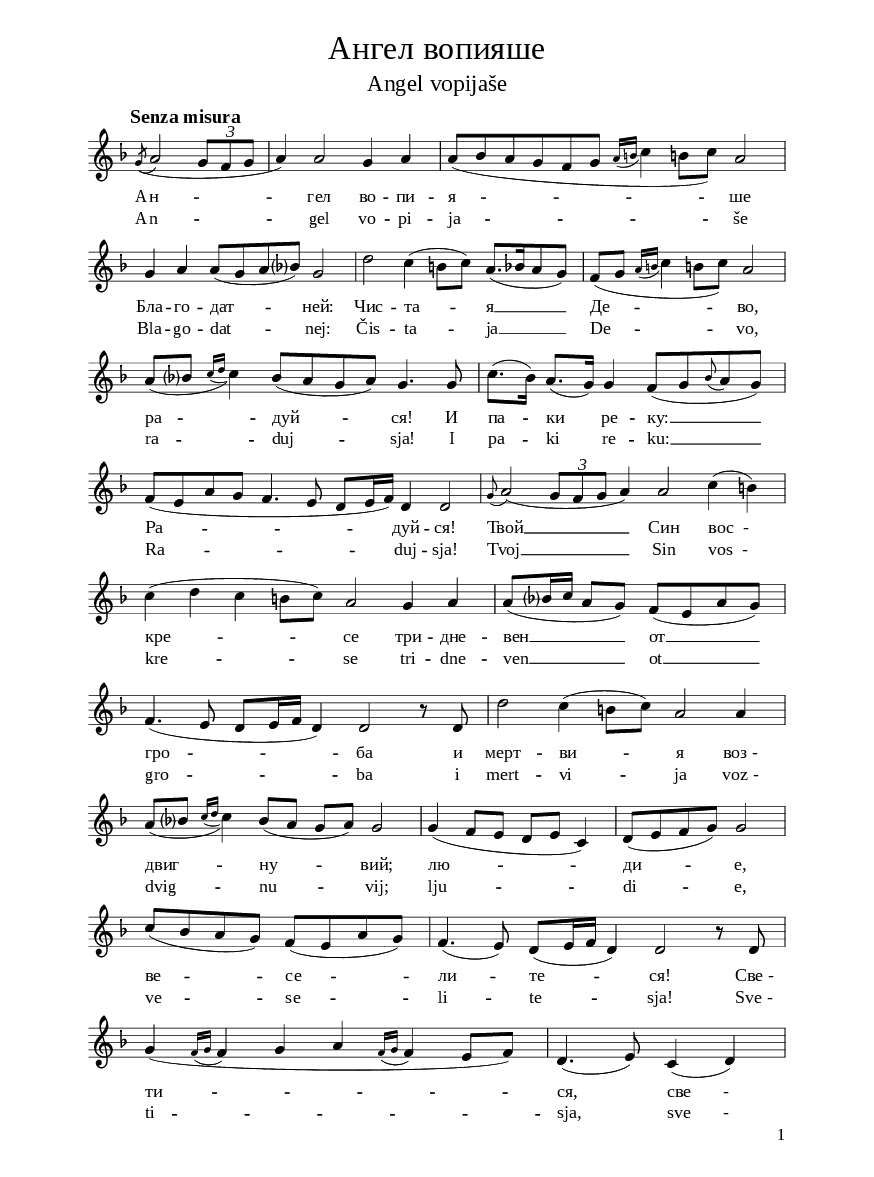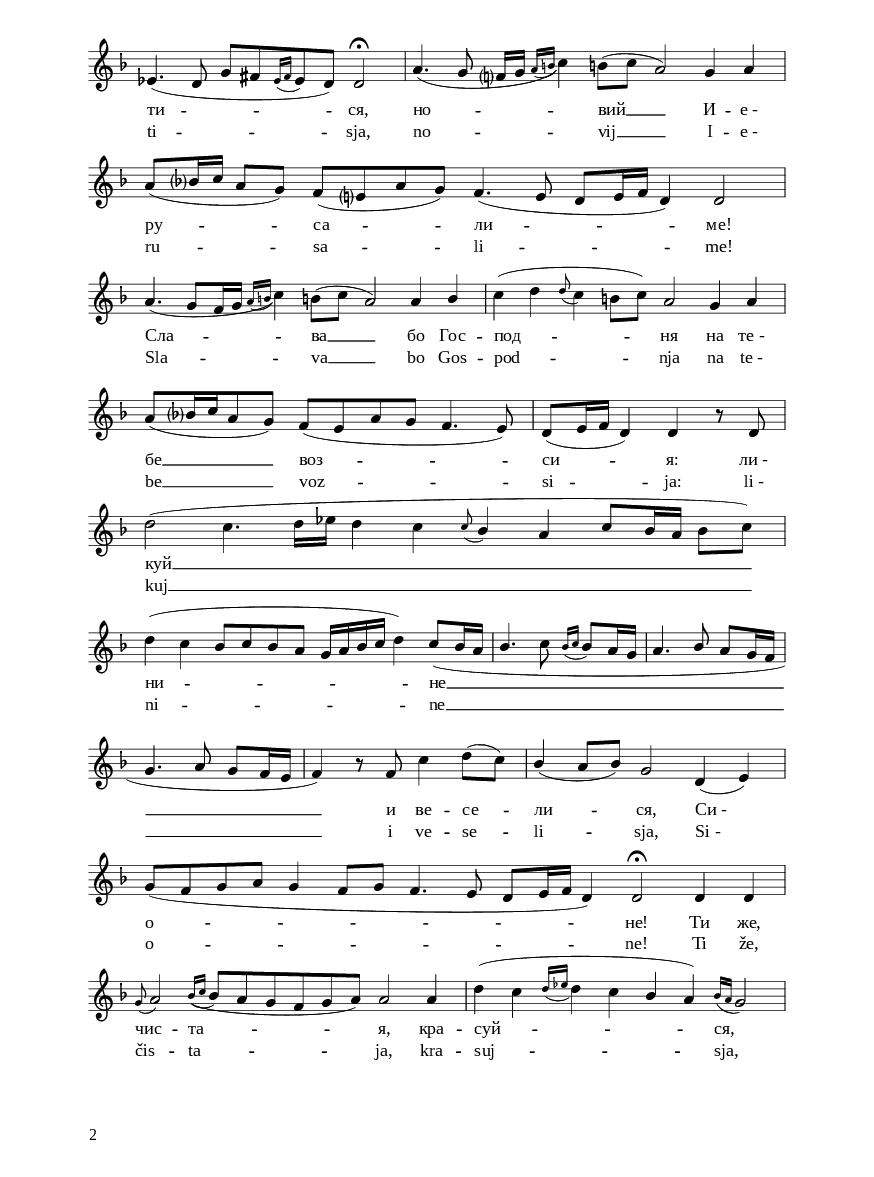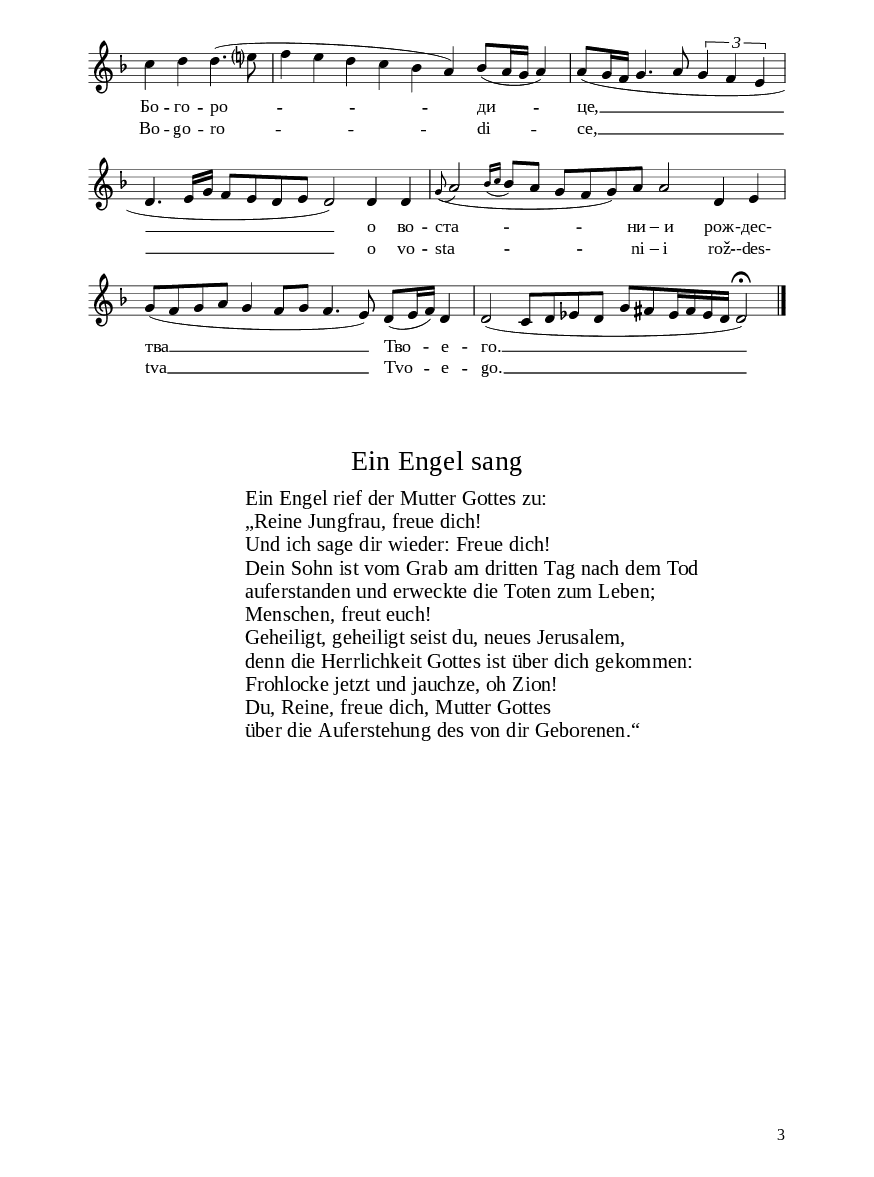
\version "2.24.4"

% include paper part and global functions
\include "include/globals.ily"

\bookpart {
  \label #'ref064
  \tocItem \markup "Ангел вопияше –  Angel vopijaše"
  \include "include/bookpart-paper.ily"
  \score {
    \include "include/score-layout.ily"

    \new Voice \relative c' {
      \clef treble
      \key d \minor
      \tempo "Senza misura"
      \autoBeamOff
      \omit Score.TimeSignature
      \cadenzaOn % allows custom bar lines


      \acciaccatura g'8 (a2 \tuplet 3/2 { g8 [f g] } \bar "|"
      a4) a2 g4 a4 \bar "|"
      \slurDown a8( [bes a g f g] \acciaccatura { a16 [b] } c4 b!8 [c]) a2 \bar "|" \break

      \slurNeutral g4 a a8 ([g a bes?]) g2 \bar "|"
      d'2 c4 (b8 [c]) a8. ([bes16 a8 g]) \bar "|"
      \slurDown f8([ g] \acciaccatura { a16 [b] } c4 b!8[ c]) a2 \bar "|"  \break

      a8( [bes?] \acciaccatura { c16 [d] } c4) bes8( [a g a]) g4. g8 \bar "|"
      \slurNeutral c8.( [bes16]) a8.( [g16]) g4 f8( [g \appoggiatura bes a g]) \bar "|"  \break

      f8( [e a g] f4. e8 d [e16 f]) d4 d2 \bar "|"
      \appoggiatura g8  a2( \tuplet 3/2 { g8 [f g] } a4) a2 c4( b) \bar "|"  \break

      \stemNeutral c4( d  c b!8 [c]) a2 g4 a \bar "|"
      \stemUp a8( [bes?16 c] a8 [g]) f( [e a g]) \bar "|"  \break

      f4.( e8 d[ e16 f] d4) d2 r8 d \bar "|"
      \stemNeutral d'2 c4( b!8[ c]) a2 a4 \bar "|"  \break

      \slurDown a8([bes?] \acciaccatura { c16 [d] } c4) bes8( [a] g [a]) g2 \bar "|"
      g4( f8 [e] d [e] c4) \bar "|"
      d8([ e f g]) g2 \bar "|"  \break

      c8([ bes a g]) f([ e a g]) \bar "|"
      f4.( e8) d([ e16 f] d4) d2 r8 d \bar "|"  \break


      g4( \acciaccatura { f16 [g] } f4 g a \acciaccatura { f16 [g] } f4 e8[  f]) \bar "|"
      d4.( e8) c4( d) \bar "|"  \break

      ees4.( d8 g8[ fis \acciaccatura { ees16 [fis] }  ees8 d]) d2\fermata \bar "|"
      a'4.( g8 f?16[ g] \acciaccatura { a16 [b] } c4) \slurNeutral b!8([ c] a2) g4 a4 \bar "|"  \break

      \stemUp a8([ bes?16 c] a8  [g]) f8([ e? a g]) f4.( e8 d[ e16 f] d4) d2 \bar "|"  \break

      \stemNeutral \slurDown a'4.( g8[ f16 g] \acciaccatura { a16 [b!] } c4) \slurNeutral b!8([ c]  a2)  a4 \stemUp b \bar "|"
      \stemNeutral c4( d \appoggiatura d8 c4 b!8[ c]) a2 g4 a \bar "|"  \break

      a8([ bes?16 c a8 g]) f([ e a g] f4. e8) \bar "|"
      d8([ e16 f] d4) d r8 d \bar "|"  \break

      d'2( c4. d16[ ees] d4 c \appoggiatura c8 \stemUp bes4 a c8[ bes16 a]  \stemNeutral bes8[ c]) \bar "|"  \break

      d4( c \stemUp bes8[ c bes a] g16[ a bes c] \stemNeutral d4) \stemUp \slurDown c8([ bes16 a] \bar "|" \noBreak
      bes4. \stemNeutral c8 \acciaccatura { bes16 [c] } \stemUp bes8[ a16 g]  \bar "|" \noBreak
      a4. bes8 a[ g16 f] \bar "|" \break

      g4. a8 g8[ f16 e] \bar "|"
      f4) r8 f\stemNeutral \slurNeutral c'4 d8([ c])  \bar "|"
      \stemUp bes4( a8[ bes]) g2 d4( e)  \bar "|" \break

      g8([ f g a] g4 f8[ g] f4. e8 d8[ e16 f] d4) d2\fermata d4 d  \bar "|" \break

      \appoggiatura g8 a2 \acciaccatura { bes16([ c] } bes8[ a g f g a]) a2 a4 \bar "|"
      \stemNeutral d4( c \acciaccatura { d16[ ees!]} d4 c \stemUp bes a) \acciaccatura { bes16[ a] } g2 \bar "|" \break

      \stemNeutral c4 d d4.( e?8 \bar "|" \noBreak
      f4 e d c bes a) bes8([ a16 g] a4) \bar "|" \noBreak
      a8([ g16 f] g4. a8 \tuplet 3/2 { g4 f e } \bar "|" \break

      d4. e16[ g] f8[ e d e] d2) d4 d \bar "|" \noBreak
      \appoggiatura g8( a2 \acciaccatura { bes16[ c] } bes8[ a] g8[ f g) a] a2 d,4 e \bar "|" \break

      g8([ f g a] g4 f8[ g] f4. e8) d([ e16 f)] d4 \bar "|" \noBreak
      d2( c8[  d ees! d] g8[ fis! es16 fis  ees d] d2)\fermata \bar "|."
    }

    \addlyrics {
      Ан -- гел во -- пи -- я -- -- -- ше
      Бла -- го -- дат -- ней: Чис -- та -- я __ Де -- во,
      ра -- дуй -- ся! И па -- ки ре -- ку: __
      Ра -- -- дуй -- ся! Твой __ Син "вос  -"
      кре -- -- се три -- дне -- вен __  от __
      гро -- ба и мерт -- ви -- я "воз -"
      двиг -- ну -- вий; лю -- -- ди -- е,
      ве -- се -- ли -- те -- ся! "Све -"
      ти -- -- -- -- -- -- ся, "све       -"
      ти --  -- ся, но -- -- вий __ И -- "е -"
      ру -- -- са -- ли -- -- -- ме!
      Сла -- ва __ бо Гос -- под -- ня на "те -"
      бе __ воз -- -- си -- я: "ли -"
      куй __ ни -- -- не __
      и ве -- се -- ли -- ся, "Си -"
      о -- -- -- -- -- -- не! Ти же,
      чис -- та -- я, кра -- суй -- -- ся,
      Бо -- го -- ро -- -- -- ди -- це, __
      о во -- ста -- "ни – и      " рож -- "-дес-"
      тва __ Тво -- е -- го. __
    }


    \addlyrics {
      An -- gel vo -- pi -- ja -- -- -- še
      Bla -- go -- dat -- nej: Čis -- ta -- ja __ De -- vo,
      ra -- duj -- sja! I pa -- ki re -- ku: __
      Ra -- -- duj -- sja! Tvoj __ Sin "vos  -"
      kre -- -- se tri -- dne -- ven __  ot __
      gro -- ba i mert -- vi -- ja "voz -"
      dvig -- nu -- vij; lju -- -- di -- e,
      ve -- se -- li -- te -- sja! "Sve -"
      ti -- -- -- -- -- -- sja, "sve       -"
      ti --  -- sja, no -- -- vij __ I -- "e -"
      ru -- -- sa -- li -- -- -- me!
      Sla -- va __ bo Gos -- pod -- nja na "te -"
      be __ voz -- -- si -- ja: "li -"
      kuj __ ni -- -- ne __
      i ve -- se -- li -- sja, "Si -"
      o -- -- -- -- -- -- ne! Ti že,
      čis -- ta -- ja, kra -- suj -- -- sja,
      Bo -- go -- ro -- -- -- di -- ce, __
      o vo -- sta -- "ni – i      " rož -- "-des-"
      tva __ Tvo -- e -- go. __
    }
    \header {
      title = \titleFunc "Ангел вопияше" "Angel vopijaše"
    }

    \midi{}

  } % score

  \markup \vspace #3

  % include foreign translation(s) of the song
  \version "2.24.4"

\markup \fill-line { \fontsize #deTitleFontSize "Ein Engel sang" }
\markup \null
\markup \null
\markup \abs-fontsize #10 {
   \hspace #20
  \override #`(baseline-skip . ,deCoupletBaselineSkip)

  \column {

    \line { " "Ein Engel rief der Mutter Gottes zu:}

    \line { " "„Reine Jungfrau, freue dich! }
    
    \line { " " Und ich sage dir wieder: Freue dich! }

    \line { " "Dein Sohn ist vom Grab am dritten Tag nach dem Tod}

    \line { " "auferstanden und erweckte die Toten zum Leben;}

    \line { " "Menschen, freut euch!}

    \line { " "Geheiligt, geheiligt seist du, neues Jerusalem, }

    \line { " "denn die Herrlichkeit Gottes ist über dich gekommen: }

    \line { " "Frohlocke jetzt und jauchze, oh Zion!}

    \line { " "Du, Reine, freue dich, Mutter Gottes}

    \line { " "über die Auferstehung des von dir Geborenen.“}


  }

}


} % bookpart
